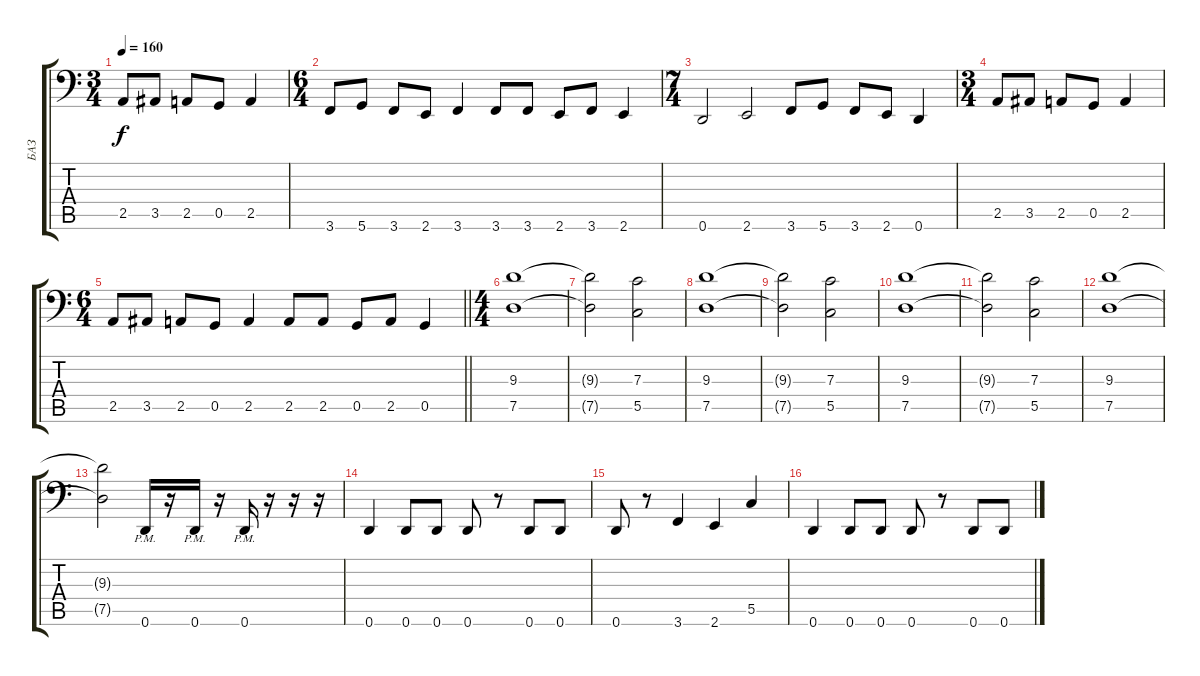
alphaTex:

\track ("БАЗ" "БАЗ") {instrument electricbassfinger}
\staff {score tabs}
\tuning (D3 A2 F2 C2 G1 D1) {hide}
\ts (3 4)
\tempo 160
\clef f4
\ks c
2.5.8{dy f} 3.5.8 2.5.8 0.5.8 2.5.4 |
\ts (6 4)
3.6.8 5.6.8 3.6.8 2.6.8 3.6.4 3.6.8 3.6.8 2.6.8 3.6.8 2.6.4 |
\ts (7 4)
0.6.2 2.6.2 3.6.8 5.6.8 3.6.8 2.6.8 0.6.4 |
\ts (3 4)
2.5.8 3.5.8 2.5.8 0.5.8 2.5.4 |
\ts (6 4)
\barLineRight lightlight
2.5.8 3.5.8 2.5.8 0.5.8 2.5.4 2.5.8 2.5.8 0.5.8 2.5.8 0.5.4 |
\ts (4 4)
\section ("" "")
(9.3 7.5).1 |
(9.3{t} 7.5{t}).2 (7.3 5.5).2 |
(9.3 7.5).1 |
(9.3{t} 7.5{t}).2 (7.3 5.5).2 |
(9.3 7.5).1 |
(9.3{t} 7.5{t}).2 (7.3 5.5).2 |
(9.3 7.5).1 |
(9.3{t} 7.5{t}).2 0.6{pm}.16 r.16 0.6{pm}.16 r.16 0.6{pm}.16 r.16 r.16 r.16 |
0.6.4 0.6.8 0.6.8 0.6.8 r.8 0.6.8 0.6.8 |
0.6.8 r.8 3.6.4 2.6.4 5.5.4 |
0.6.4 0.6.8 0.6.8 0.6.8 r.8 0.6.8 0.6.8
